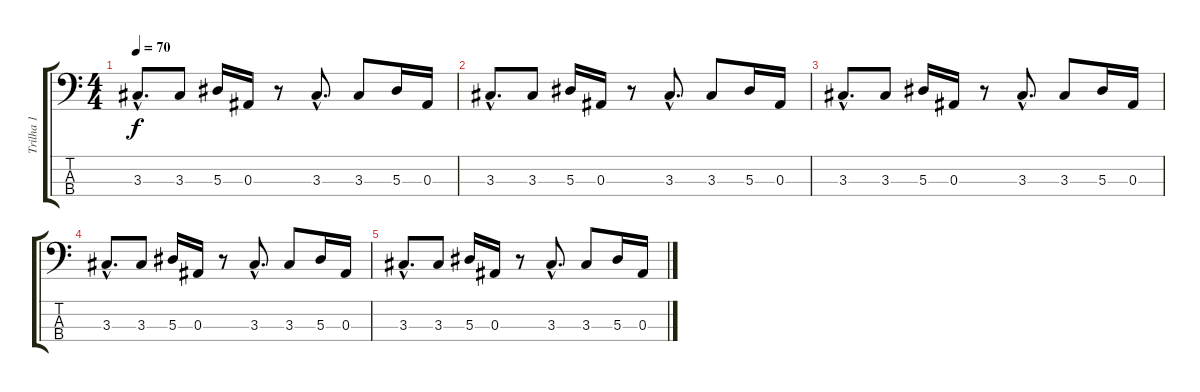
\track ("Trilha 1" "Trilha 1") {instrument electricbassfinger}
\staff {score tabs}
\tuning (Ab2 Eb2 Bb1 Eb1) {hide}
\ts (4 4)
\tempo 70
\clef f4
\ks c
3.3{hac}.8{d dy f} 3.3.8 5.3.16 0.3.16 r.8 3.3{hac}.8{d} 3.3.8 5.3.16 0.3.16 |
3.3{hac}.8{d} 3.3.8 5.3.16 0.3.16 r.8 3.3{hac}.8{d} 3.3.8 5.3.16 0.3.16 |
3.3{hac}.8{d} 3.3.8 5.3.16 0.3.16 r.8 3.3{hac}.8{d} 3.3.8 5.3.16 0.3.16 |
3.3{hac}.8{d} 3.3.8 5.3.16 0.3.16 r.8 3.3{hac}.8{d} 3.3.8 5.3.16 0.3.16 |
3.3{hac}.8{d} 3.3.8 5.3.16 0.3.16 r.8 3.3{hac}.8{d} 3.3.8 5.3.16 0.3.16
